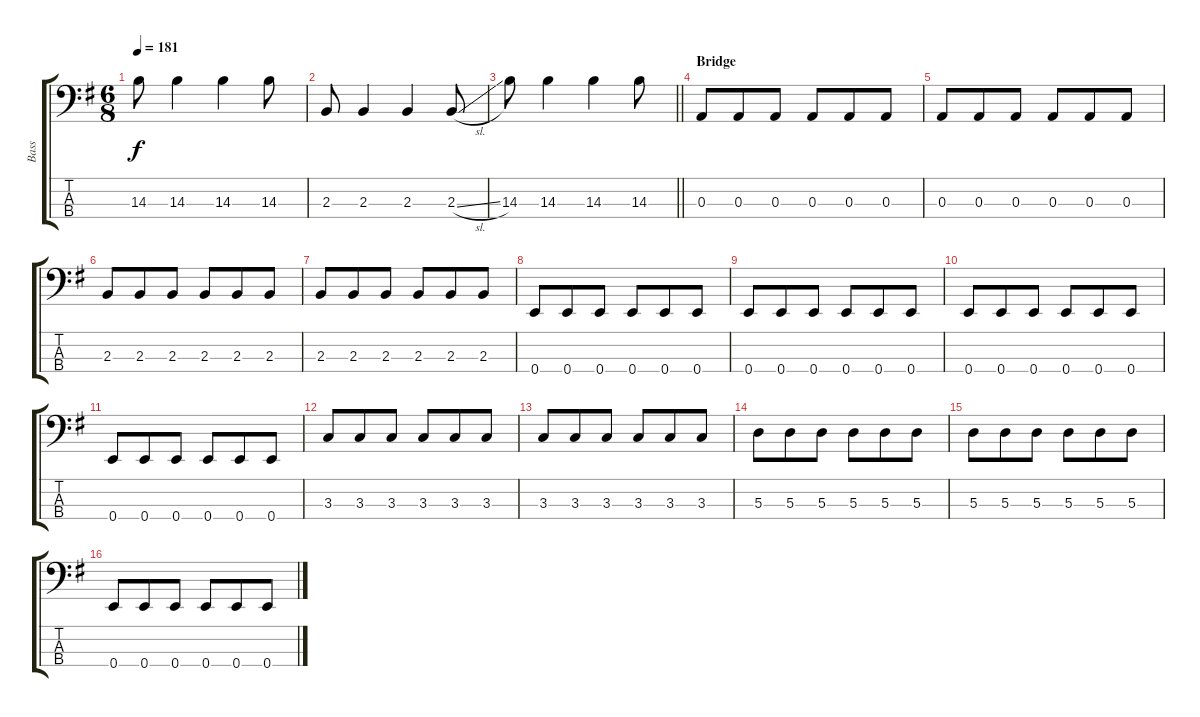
\track ("Bass" "Bass") {instrument electricbassfinger}
\staff {score tabs}
\tuning (G2 D2 A1 E1) {hide}
\ts (6 8)
\tempo 181
\clef f4
\ks eminor
14.3.8{dy f} 14.3.4 14.3.4 14.3.8 |
2.3.8 2.3.4 2.3.4 2.3{sl}.8 |
\barLineRight lightlight
14.3.8 14.3.4 14.3.4 14.3.8 |
\section ("" "Bridge")
0.3.8 0.3.8 0.3.8 0.3.8 0.3.8 0.3.8 |
0.3.8 0.3.8 0.3.8 0.3.8 0.3.8 0.3.8 |
2.3.8 2.3.8 2.3.8 2.3.8 2.3.8 2.3.8 |
2.3.8 2.3.8 2.3.8 2.3.8 2.3.8 2.3.8 |
0.4.8 0.4.8 0.4.8 0.4.8 0.4.8 0.4.8 |
0.4.8 0.4.8 0.4.8 0.4.8 0.4.8 0.4.8 |
0.4.8 0.4.8 0.4.8 0.4.8 0.4.8 0.4.8 |
0.4.8 0.4.8 0.4.8 0.4.8 0.4.8 0.4.8 |
3.3.8 3.3.8 3.3.8 3.3.8 3.3.8 3.3.8 |
3.3.8 3.3.8 3.3.8 3.3.8 3.3.8 3.3.8 |
5.3.8 5.3.8 5.3.8 5.3.8 5.3.8 5.3.8 |
5.3.8 5.3.8 5.3.8 5.3.8 5.3.8 5.3.8 |
0.4.8 0.4.8 0.4.8 0.4.8 0.4.8 0.4.8
